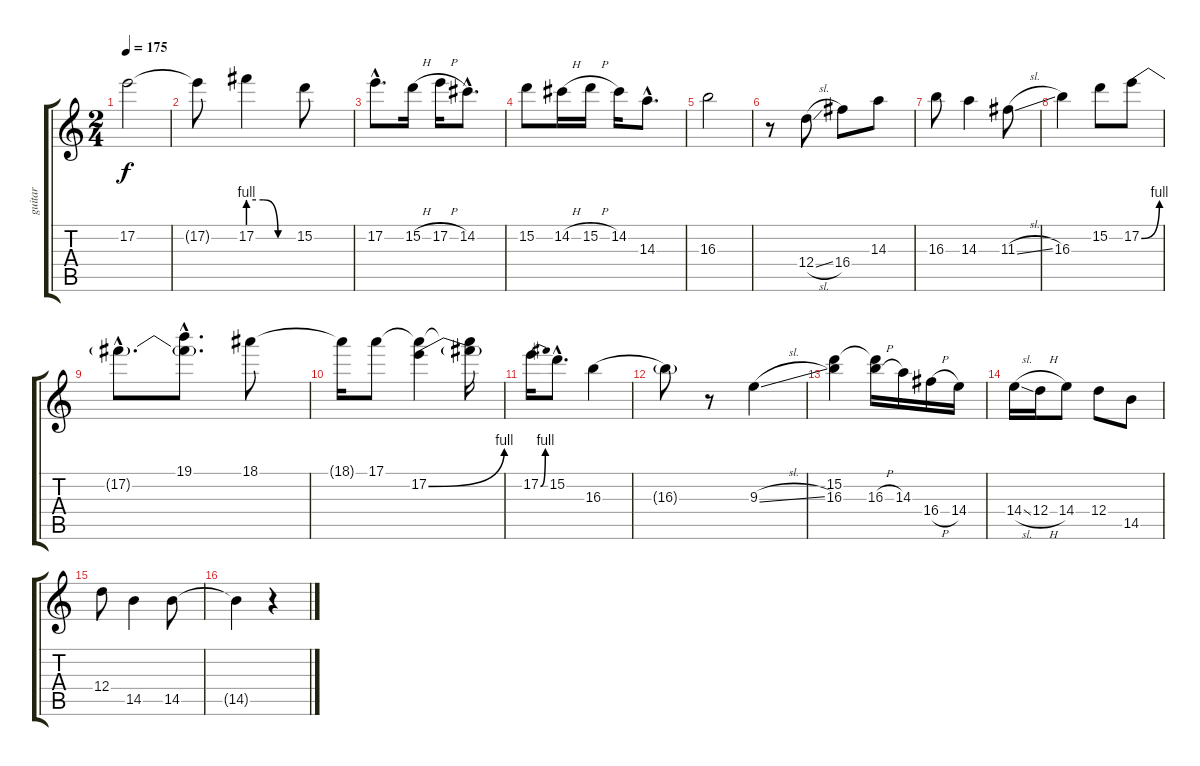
\track ("guitar" "guitar") {instrument distortionguitar}
\staff {score tabs}
\tuning (E4 B3 G3 D3 A2 E2) {hide}
\ts (2 4)
\tempo 175
\clef g2
\ks c
17.2{t}.2{dy f} |
17.2{t}.8 17.2{be (custom 0 4 20 4 40 0 60 0)}.4 15.2.8 |
17.2{hac}.8{d} 15.2{h}.16 17.2{h}.16 14.2{hac}.8{d} |
15.2.8 14.2{h}.16 15.2{h}.16 14.2.16 14.3{hac}.8{d} |
16.3{be (hold 0 0 60 0)}.2 |
r.8 12.4{sl}.8 16.4.8 14.3.8 |
16.3.8 14.3.4 11.3{sl}.8 |
16.3.4 15.2.8 17.2{be (bend 0 0 60 4)}.8 |
17.2{hac t}.8{d} (19.1{hac} 17.2{hac t}).8{d} 18.1.8 |
18.1{t}.16 17.1.8 (17.1{t} 17.2{be (bend 0 0 60 4)}).4 (17.1{t} 17.2{t}).16 |
17.2{be (bend 0 0 60 4)}.16 15.2{hac}.8{d} 16.3{be (hold 0 0 60 0)}.4 |
16.3{t}.8 r.8 9.3{sl}.4 |
(15.2 16.3).4 (15.2{t} 16.3{h}).16 14.3.16 16.4{h}.16 14.4.16 |
14.4{sl}.16 12.4{h}.16 14.4.8 12.4.8 14.5.8 |
12.4.8 14.5.4 14.5.8 |
14.5{t}.4 r.4
